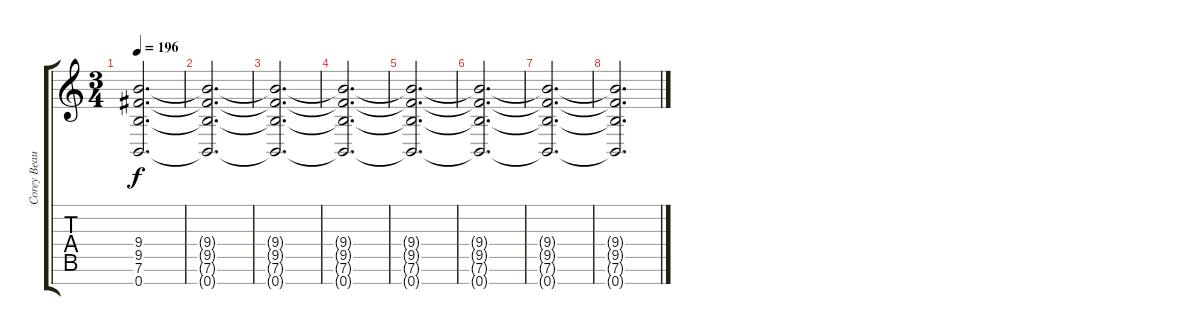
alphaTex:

\track ("Corey Beaulieu" "Corey Beau") {instrument distortionguitar}
\staff {score tabs}
\tuning (E4 B3 G3 D3 A2 E2 B1) {hide}
\ts (3 4)
\tempo 196
\clef g2
\ks c
(9.4 9.5 7.6 0.7).2{d dy f} |
(9.4{t} 9.5{t} 7.6{t} 0.7{t}).2{d} |
(9.4{t} 9.5{t} 7.6{t} 0.7{t}).2{d} |
(9.4{t} 9.5{t} 7.6{t} 0.7{t}).2{d} |
(9.4{t} 9.5{t} 7.6{t} 0.7{t}).2{d volume 0} |
(9.4{t} 9.5{t} 7.6{t} 0.7{t}).2{d} |
(9.4{t} 9.5{t} 7.6{t} 0.7{t}).2{d} |
(9.4{t} 9.5{t} 7.6{t} 0.7{t}).2{d}
